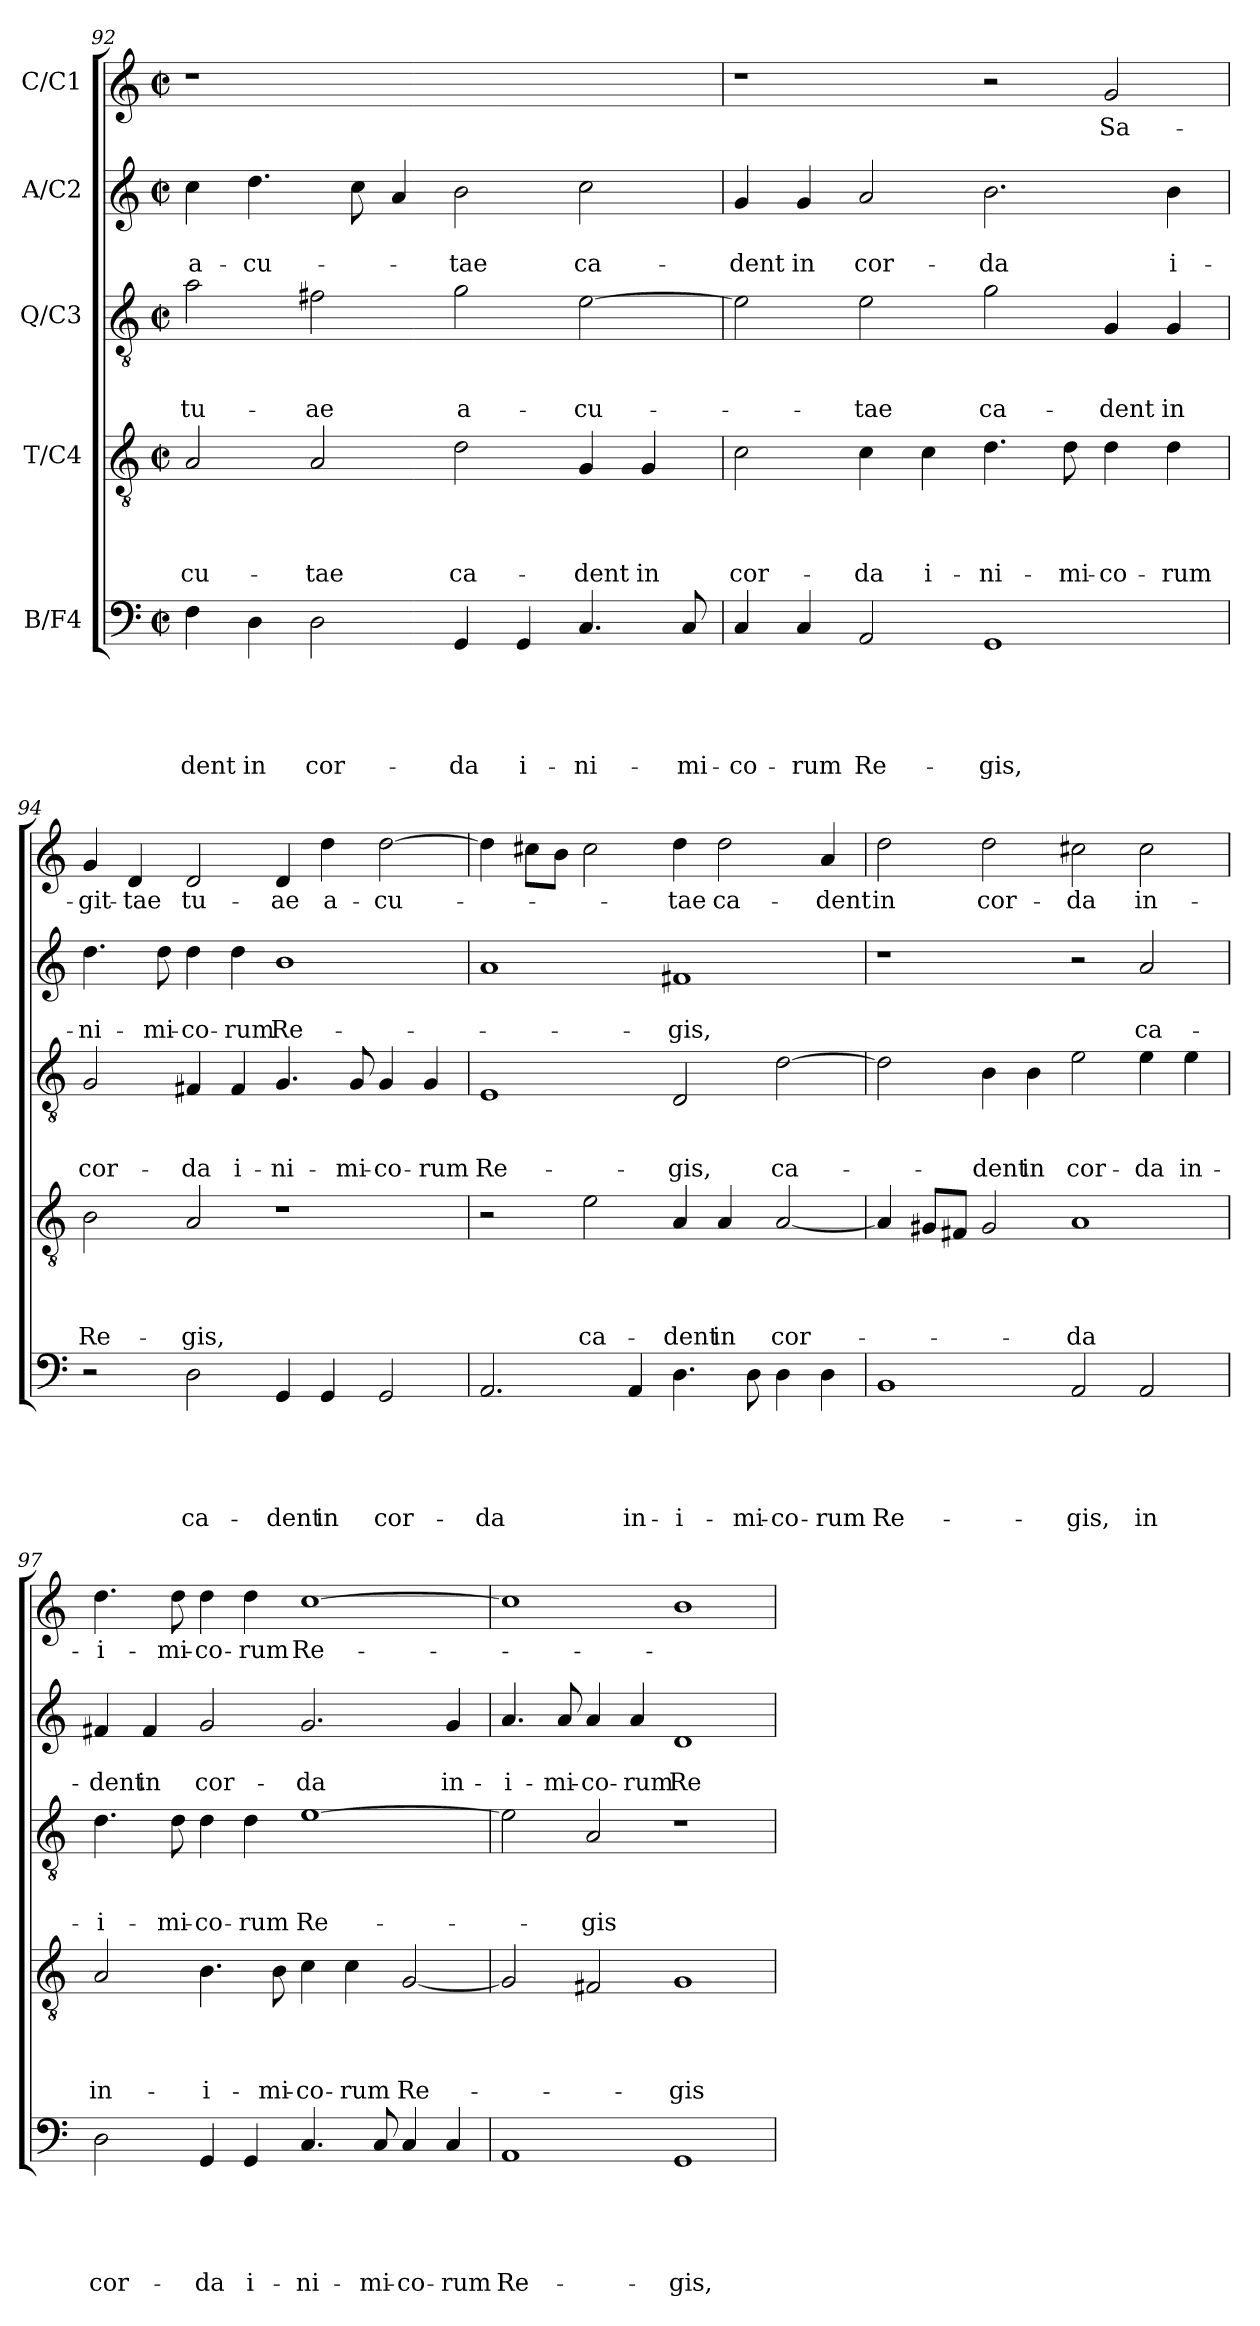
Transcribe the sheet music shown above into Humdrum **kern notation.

**kern	**text	**text	**text	**text	**text	**kern	**text	**text	**text	**text	**kern	**text	**text	**text	**kern	**text	**text	**kern	**text
*part5	*part5	*part5	*part5	*part5	*part5	*part4	*part4	*part4	*part4	*part4	*part3	*part3	*part3	*part3	*part2	*part2	*part2	*part1	*part1
*staff5	*staff5	*staff5	*staff5	*staff5	*staff5	*staff4	*staff4	*staff4	*staff4	*staff4	*staff3	*staff3	*staff3	*staff3	*staff2	*staff2	*staff2	*staff1	*staff1
*I"B/F4	*	*	*	*	*	*I"T/C4	*	*	*	*	*I"Q/C3	*	*	*	*I"A/C2	*	*	*I"C/C1	*
*clefF4	*	*	*	*	*	*clefGv2	*	*	*	*	*clefGv2	*	*	*	*clefG2	*	*	*clefG2	*
*k[]	*	*	*	*	*	*k[]	*	*	*	*	*k[]	*	*	*	*k[]	*	*	*k[]	*
*C:	*	*	*	*	*	*C:	*	*	*	*	*C:	*	*	*	*C:	*	*	*C:	*
*M2/2	*	*	*	*	*	*M2/2	*	*	*	*	*M2/2	*	*	*	*M2/2	*	*	*M2/2	*
*met(c|)	*	*	*	*	*	*met(c|)	*	*	*	*	*met(c|)	*	*	*	*met(c|)	*	*	*met(c|)	*
=92	=92	=92	=92	=92	=92	=92	=92	=92	=92	=92	=92	=92	=92	=92	=92	=92	=92	=92	=92
!	!	!	!	!	!LO:LY:b	!	!	!	!	!LO:LY:b	!	!	!	!LO:LY:b	!	!	!LO:LY:b	!	!
4F\	.	.	.	.	-dent	2A/	.	.	.	-cu-	2a\	.	.	tu-	4cc\	.	a-	1r	.
!	!	!	!	!	!LO:LY:b	!	!	!	!	!	!	!	!	!	!	!	!LO:LY:b	!	!
4D\	.	.	.	.	in	.	.	.	.	.	.	.	.	.	4.dd\	.	-cu-	.	.
!	!	!	!	!	!LO:LY:b	!	!	!	!	!LO:LY:b	!	!	!	!LO:LY:b	!	!	!	!	!
2D\	.	.	.	.	cor-	2A/	.	.	.	-tae	2f#X\	.	.	-ae	.	.	.	.	.
.	.	.	.	.	.	.	.	.	.	.	.	.	.	.	8cc\	.	.	.	.
.	.	.	.	.	.	.	.	.	.	.	.	.	.	.	4a/	.	.	.	.
!	!	!	!	!	!LO:LY:b	!	!	!	!	!LO:LY:b	!	!	!	!LO:LY:b	!	!	!LO:LY:b	!	!
4GG/	.	.	.	.	-da	2d\	.	.	.	ca-	2g\	.	.	a-	2b\	.	-tae	1ryy	.
!	!	!	!	!	!LO:LY:b	!	!	!	!	!	!	!	!	!	!	!	!	!	!
4GG/	.	.	.	.	i-	.	.	.	.	.	.	.	.	.	.	.	.	.	.
!	!	!	!	!	!LO:LY:b	!	!	!	!	!LO:LY:b	!	!	!	!LO:LY:b	!	!	!LO:LY:b	!	!
4.C/	.	.	.	.	-ni-	4G/	.	.	.	-dent	[2e\	.	.	-cu-	2cc\	.	ca-	.	.
!	!	!	!	!	!	!	!	!	!	!LO:LY:b	!	!	!	!	!	!	!	!	!
.	.	.	.	.	.	4G/	.	.	.	in	.	.	.	.	.	.	.	.	.
!	!	!	!	!	!LO:LY:b	!	!	!	!	!	!	!	!	!	!	!	!	!	!
8C/	.	.	.	.	-mi-	.	.	.	.	.	.	.	.	.	.	.	.	.	.
=93	=93	=93	=93	=93	=93	=93	=93	=93	=93	=93	=93	=93	=93	=93	=93	=93	=93	=93	=93
!	!	!	!	!	!LO:LY:b	!	!	!	!	!LO:LY:b	!	!	!	!	!	!	!LO:LY:b	!	!
4C/	.	.	.	.	-co-	2c\	.	.	.	cor-	2e\]	.	.	.	4g/	.	-dent	1r	.
!	!	!	!	!	!LO:LY:b	!	!	!	!	!	!	!	!	!	!	!	!LO:LY:b	!	!
4C/	.	.	.	.	-rum	.	.	.	.	.	.	.	.	.	4g/	.	in	.	.
!	!	!	!	!	!LO:LY:b	!	!	!	!	!LO:LY:b	!	!	!	!LO:LY:b	!	!	!LO:LY:b	!	!
2AA/	.	.	.	.	Re-	4c\	.	.	.	-da	2e\	.	.	-tae	2a/	.	cor-	.	.
!	!	!	!	!	!	!	!	!	!	!LO:LY:b	!	!	!	!	!	!	!	!	!
.	.	.	.	.	.	4c\	.	.	.	i-	.	.	.	.	.	.	.	.	.
!	!	!	!	!	!LO:LY:b	!	!	!	!	!LO:LY:b	!	!	!	!LO:LY:b	!	!	!LO:LY:b	!	!
1GG	.	.	.	.	-gis,	4.d\	.	.	.	-ni-	2g\	.	.	ca-	2.b\	.	-da	2r	.
!	!	!	!	!	!	!	!	!	!	!LO:LY:b	!	!	!	!	!	!	!	!	!
.	.	.	.	.	.	8d\	.	.	.	-mi-	.	.	.	.	.	.	.	.	.
!	!	!	!	!	!	!	!	!	!	!LO:LY:b	!	!	!	!LO:LY:b	!	!	!	!	!LO:LY:b
.	.	.	.	.	.	4d\	.	.	.	-co-	4G/	.	.	-dent	.	.	.	2g/	Sa-
!	!	!	!	!	!	!	!	!	!	!LO:LY:b	!	!	!	!LO:LY:b	!	!	!LO:LY:b	!	!
.	.	.	.	.	.	4d\	.	.	.	-rum	4G/	.	.	in	4b\	.	i-	.	.
=94	=94	=94	=94	=94	=94	=94	=94	=94	=94	=94	=94	=94	=94	=94	=94	=94	=94	=94	=94
!	!	!	!	!	!	!	!	!	!	!LO:LY:b	!	!	!	!LO:LY:b	!	!	!LO:LY:b	!	!LO:LY:b
2r	.	.	.	.	.	2B\	.	.	.	Re-	2G/	.	.	cor-	4.dd\	.	-ni-	4g/	-git-
!	!	!	!	!	!	!	!	!	!	!	!	!	!	!	!	!	!	!	!LO:LY:b
.	.	.	.	.	.	.	.	.	.	.	.	.	.	.	.	.	.	4d/	-tae
!	!	!	!	!	!	!	!	!	!	!	!	!	!	!	!	!	!LO:LY:b	!	!
.	.	.	.	.	.	.	.	.	.	.	.	.	.	.	8dd\	.	-mi-	.	.
!	!	!	!	!	!LO:LY:b	!	!	!	!	!LO:LY:b	!	!	!	!LO:LY:b	!	!	!LO:LY:b	!	!LO:LY:b
2D\	.	.	.	.	ca-	2A/	.	.	.	-gis,	4F#X/	.	.	-da	4dd\	.	-co-	2d/	tu-
!	!	!	!	!	!	!	!	!	!	!	!	!	!	!LO:LY:b	!	!	!LO:LY:b	!	!
.	.	.	.	.	.	.	.	.	.	.	4F#/	.	.	i-	4dd\	.	-rum	.	.
!	!	!	!	!	!LO:LY:b	!	!	!	!	!	!	!	!	!LO:LY:b	!	!	!LO:LY:b	!	!LO:LY:b
4GG/	.	.	.	.	-dent	1r	.	.	.	.	4.G/	.	.	-ni-	1b	.	Re-	4d/	-ae
!	!	!	!	!	!LO:LY:b	!	!	!	!	!	!	!	!	!	!	!	!	!	!LO:LY:b
4GG/	.	.	.	.	in	.	.	.	.	.	.	.	.	.	.	.	.	4dd\	a-
!	!	!	!	!	!	!	!	!	!	!	!	!	!	!LO:LY:b	!	!	!	!	!
.	.	.	.	.	.	.	.	.	.	.	8G/	.	.	-mi-	.	.	.	.	.
!	!	!	!	!	!LO:LY:b	!	!	!	!	!	!	!	!	!LO:LY:b	!	!	!	!	!LO:LY:b
2GG/	.	.	.	.	cor-	.	.	.	.	.	4G/	.	.	-co-	.	.	.	[2dd\	-cu-
!	!	!	!	!	!	!	!	!	!	!	!	!	!	!LO:LY:b	!	!	!	!	!
.	.	.	.	.	.	.	.	.	.	.	4G/	.	.	-rum	.	.	.	.	.
!!LO:LB:g=z
=95	=95	=95	=95	=95	=95	=95	=95	=95	=95	=95	=95	=95	=95	=95	=95	=95	=95	=95	=95
!	!	!	!	!	!LO:LY:b	!	!	!	!	!	!	!	!	!LO:LY:b	!	!	!	!	!
2.AA/	.	.	.	.	-da	2r	.	.	.	.	1E	.	.	Re-	1a	.	.	4dd\]	.
.	.	.	.	.	.	.	.	.	.	.	.	.	.	.	.	.	.	8cc#X\L	.
.	.	.	.	.	.	.	.	.	.	.	.	.	.	.	.	.	.	8b\J	.
!	!	!	!	!	!	!	!	!	!	!LO:LY:b	!	!	!	!	!	!	!	!	!
.	.	.	.	.	.	2e\	.	.	.	ca-	.	.	.	.	.	.	.	2cc#\	.
!	!	!	!	!	!LO:LY:b	!	!	!	!	!	!	!	!	!	!	!	!	!	!
4AA/	.	.	.	.	in-	.	.	.	.	.	.	.	.	.	.	.	.	.	.
!	!	!	!	!	!LO:LY:b	!	!	!	!	!LO:LY:b	!	!	!	!LO:LY:b	!	!	!LO:LY:b	!	!LO:LY:b
4.D\	.	.	.	.	-i-	4A/	.	.	.	-dent	2D/	.	.	-gis,	1f#X	.	-gis,	4dd\	-tae
!	!	!	!	!	!	!	!	!	!	!LO:LY:b	!	!	!	!	!	!	!	!	!LO:LY:b
.	.	.	.	.	.	4A/	.	.	.	in	.	.	.	.	.	.	.	2dd\	ca-
!	!	!	!	!	!LO:LY:b	!	!	!	!	!	!	!	!	!	!	!	!	!	!
8D\	.	.	.	.	-mi-	.	.	.	.	.	.	.	.	.	.	.	.	.	.
!	!	!	!	!	!LO:LY:b	!	!	!	!	!LO:LY:b	!	!	!	!LO:LY:b	!	!	!	!	!
4D\	.	.	.	.	-co-	[2A/	.	.	.	cor-	[2d\	.	.	ca-	.	.	.	.	.
!	!	!	!	!	!LO:LY:b	!	!	!	!	!	!	!	!	!	!	!	!	!	!LO:LY:b
4D\	.	.	.	.	-rum	.	.	.	.	.	.	.	.	.	.	.	.	4a/	-dent
=96	=96	=96	=96	=96	=96	=96	=96	=96	=96	=96	=96	=96	=96	=96	=96	=96	=96	=96	=96
!	!	!	!	!	!LO:LY:b	!	!	!	!	!	!	!	!	!	!	!	!	!	!LO:LY:b
1BB	.	.	.	.	Re-	4A/]	.	.	.	.	2d\]	.	.	.	1r	.	.	2dd\	in
.	.	.	.	.	.	8G#X/L	.	.	.	.	.	.	.	.	.	.	.	.	.
.	.	.	.	.	.	8F#X/J	.	.	.	.	.	.	.	.	.	.	.	.	.
!	!	!	!	!	!	!	!	!	!	!	!	!	!	!LO:LY:b	!	!	!	!	!LO:LY:b
.	.	.	.	.	.	2G#/	.	.	.	.	4B\	.	.	-dent	.	.	.	2dd\	cor-
!	!	!	!	!	!	!	!	!	!	!	!	!	!	!LO:LY:b	!	!	!	!	!
.	.	.	.	.	.	.	.	.	.	.	4B\	.	.	in	.	.	.	.	.
!	!	!	!	!	!LO:LY:b	!	!	!	!	!LO:LY:b	!	!	!	!LO:LY:b	!	!	!	!	!LO:LY:b
2AA/	.	.	.	.	-gis,	1A	.	.	.	-da	2e\	.	.	cor-	2r	.	.	2cc#X\	-da
!	!	!	!	!	!LO:LY:b	!	!	!	!	!	!	!	!	!LO:LY:b	!	!	!LO:LY:b	!	!LO:LY:b
2AA/	.	.	.	.	in	.	.	.	.	.	4e\	.	.	-da	2a/	.	ca-	2cc#\	in-
!	!	!	!	!	!	!	!	!	!	!	!	!	!	!LO:LY:b	!	!	!	!	!
.	.	.	.	.	.	.	.	.	.	.	4e\	.	.	in-	.	.	.	.	.
=97	=97	=97	=97	=97	=97	=97	=97	=97	=97	=97	=97	=97	=97	=97	=97	=97	=97	=97	=97
!	!	!	!	!	!LO:LY:b	!	!	!	!	!LO:LY:b	!	!	!	!LO:LY:b	!	!	!LO:LY:b	!	!LO:LY:b
2D\	.	.	.	.	cor-	2A/	.	.	.	in-	4.d\	.	.	-i-	4f#X/	.	-dent	4.dd\	-i-
!	!	!	!	!	!	!	!	!	!	!	!	!	!	!	!	!	!LO:LY:b	!	!
.	.	.	.	.	.	.	.	.	.	.	.	.	.	.	4f#/	.	in	.	.
!	!	!	!	!	!	!	!	!	!	!	!	!	!	!LO:LY:b	!	!	!	!	!LO:LY:b
.	.	.	.	.	.	.	.	.	.	.	8d\	.	.	-mi-	.	.	.	8dd\	-mi-
!	!	!	!	!	!LO:LY:b	!	!	!	!	!LO:LY:b	!	!	!	!LO:LY:b	!	!	!LO:LY:b	!	!LO:LY:b
4GG/	.	.	.	.	-da	4.B\	.	.	.	-i-	4d\	.	.	-co-	2g/	.	cor-	4dd\	-co-
!	!	!	!	!	!LO:LY:b	!	!	!	!	!	!	!	!	!LO:LY:b	!	!	!	!	!LO:LY:b
4GG/	.	.	.	.	i-	.	.	.	.	.	4d\	.	.	-rum	.	.	.	4dd\	-rum
!	!	!	!	!	!	!	!	!	!	!LO:LY:b	!	!	!	!	!	!	!	!	!
.	.	.	.	.	.	8B\	.	.	.	-mi-	.	.	.	.	.	.	.	.	.
!	!	!	!	!	!LO:LY:b	!	!	!	!	!LO:LY:b	!	!	!	!LO:LY:b	!	!	!LO:LY:b	!	!LO:LY:b
4.C/	.	.	.	.	-ni-	4c\	.	.	.	-co-	[1e	.	.	Re-	2.g/	.	-da	[1cc	Re-
!	!	!	!	!	!	!	!	!	!	!LO:LY:b	!	!	!	!	!	!	!	!	!
.	.	.	.	.	.	4c\	.	.	.	-rum	.	.	.	.	.	.	.	.	.
!	!	!	!	!	!LO:LY:b	!	!	!	!	!	!	!	!	!	!	!	!	!	!
8C/	.	.	.	.	-mi-	.	.	.	.	.	.	.	.	.	.	.	.	.	.
!	!	!	!	!	!LO:LY:b	!	!	!	!	!LO:LY:b	!	!	!	!	!	!	!	!	!
4C/	.	.	.	.	-co-	[2G/	.	.	.	Re-	.	.	.	.	.	.	.	.	.
!	!	!	!	!	!LO:LY:b	!	!	!	!	!	!	!	!	!	!	!	!LO:LY:b	!	!
4C/	.	.	.	.	-rum	.	.	.	.	.	.	.	.	.	4g/	.	in-	.	.
=98	=98	=98	=98	=98	=98	=98	=98	=98	=98	=98	=98	=98	=98	=98	=98	=98	=98	=98	=98
!	!	!	!	!	!LO:LY:b	!	!	!	!	!	!	!	!	!	!	!	!LO:LY:b	!	!
1AA	.	.	.	.	Re-	2G/]	.	.	.	.	2e\]	.	.	.	4.a/	.	-i-	1cc]	.
!	!	!	!	!	!	!	!	!	!	!	!	!	!	!	!	!	!LO:LY:b	!	!
.	.	.	.	.	.	.	.	.	.	.	.	.	.	.	8a/	.	-mi-	.	.
!	!	!	!	!	!	!	!	!	!	!	!	!	!	!LO:LY:b	!	!	!LO:LY:b	!	!
.	.	.	.	.	.	2F#X/	.	.	.	.	2A/	.	.	-gis	4a/	.	-co-	.	.
!	!	!	!	!	!	!	!	!	!	!	!	!	!	!	!	!	!LO:LY:b	!	!
.	.	.	.	.	.	.	.	.	.	.	.	.	.	.	4a/	.	-rum	.	.
!	!	!	!	!	!LO:LY:b	!	!	!	!	!LO:LY:b	!	!	!	!	!	!	!LO:LY:b	!	!
1GG	.	.	.	.	-gis,	1G	.	.	.	-gis	1r	.	.	.	1d	.	Re-	1b	.
=	=	=	=	=	=	=	=	=	=	=	=	=	=	=	=	=	=	=	=
*-	*-	*-	*-	*-	*-	*-	*-	*-	*-	*-	*-	*-	*-	*-	*-	*-	*-	*-	*-
